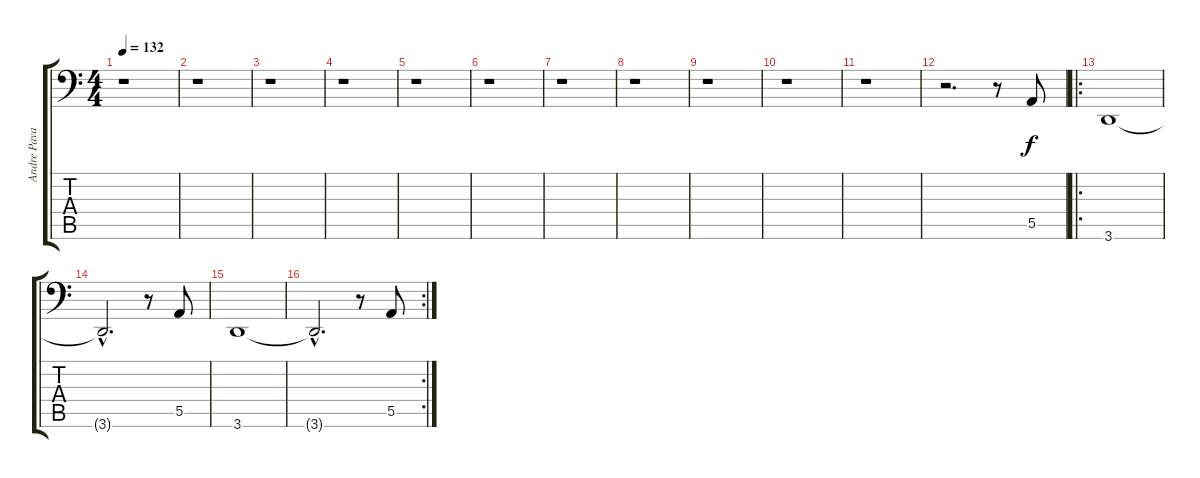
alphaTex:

\track ("Andre Pavani" "Andre Pava") {instrument electricbassfinger}
\staff {score tabs}
\tuning (C3 G2 D2 A1 E1 B0) {hide}
\ts (4 4)
\tempo 132
\tempo 80
\tempo 132
\clef f4
\ks c
r.1{dy f instrument electricbassfinger} |
r.1 |
r.1 |
r.1 |
r.1 |
r.1 |
r.1 |
r.1 |
r.1 |
r.1 |
r.1 |
r.2{d} r.8 5.5.8 |
\ro
3.6.1 |
3.6{hac t}.2{d} r.8 5.5.8 |
3.6.1 |
\rc 2
3.6{hac t}.2{d} r.8 5.5.8
